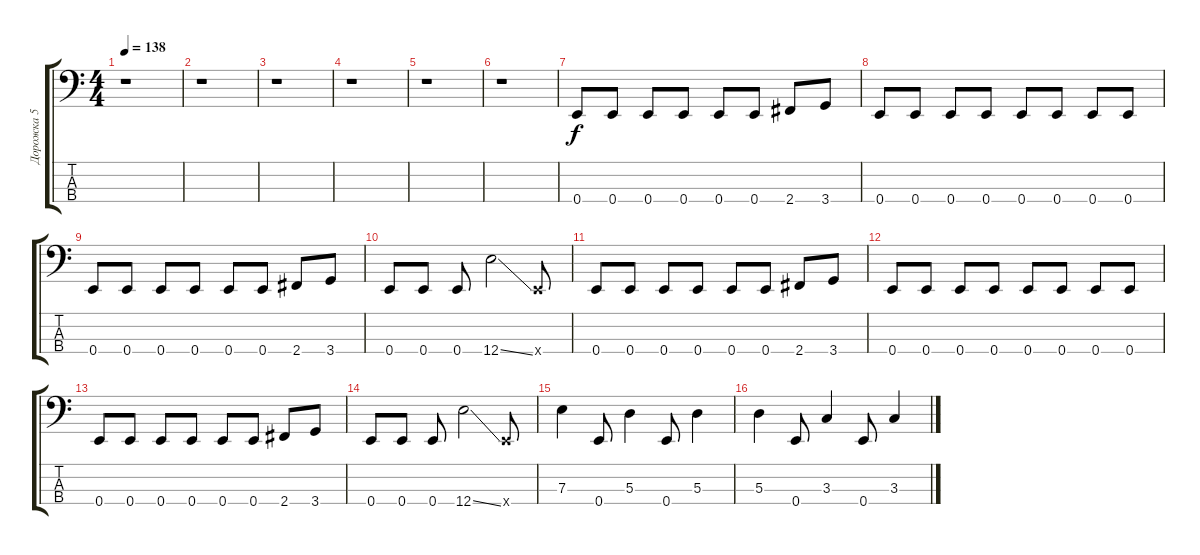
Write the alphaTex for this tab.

\track ("Дорожка 5" "Дорожка 5") {instrument electricbassfinger}
\staff {score tabs}
\tuning (G2 D2 A1 E1) {hide}
\ts (4 4)
\tempo 138
\clef f4
\ks c
r.1{dy f} |
r.1 |
r.1 |
r.1 |
r.1 |
r.1 |
0.4.8 0.4.8 0.4.8 0.4.8 0.4.8 0.4.8 2.4.8 3.4.8 |
0.4.8 0.4.8 0.4.8 0.4.8 0.4.8 0.4.8 0.4.8 0.4.8 |
0.4.8 0.4.8 0.4.8 0.4.8 0.4.8 0.4.8 2.4.8 3.4.8 |
0.4.8 0.4.8 0.4.8 12.4{ss}.2 0.4{x}.8 |
0.4.8 0.4.8 0.4.8 0.4.8 0.4.8 0.4.8 2.4.8 3.4.8 |
0.4.8 0.4.8 0.4.8 0.4.8 0.4.8 0.4.8 0.4.8 0.4.8 |
0.4.8 0.4.8 0.4.8 0.4.8 0.4.8 0.4.8 2.4.8 3.4.8 |
0.4.8 0.4.8 0.4.8 12.4{ss}.2 0.4{x}.8 |
7.3.4 0.4.8 5.3.4 0.4.8 5.3.4 |
5.3.4 0.4.8 3.3.4 0.4.8 3.3.4
